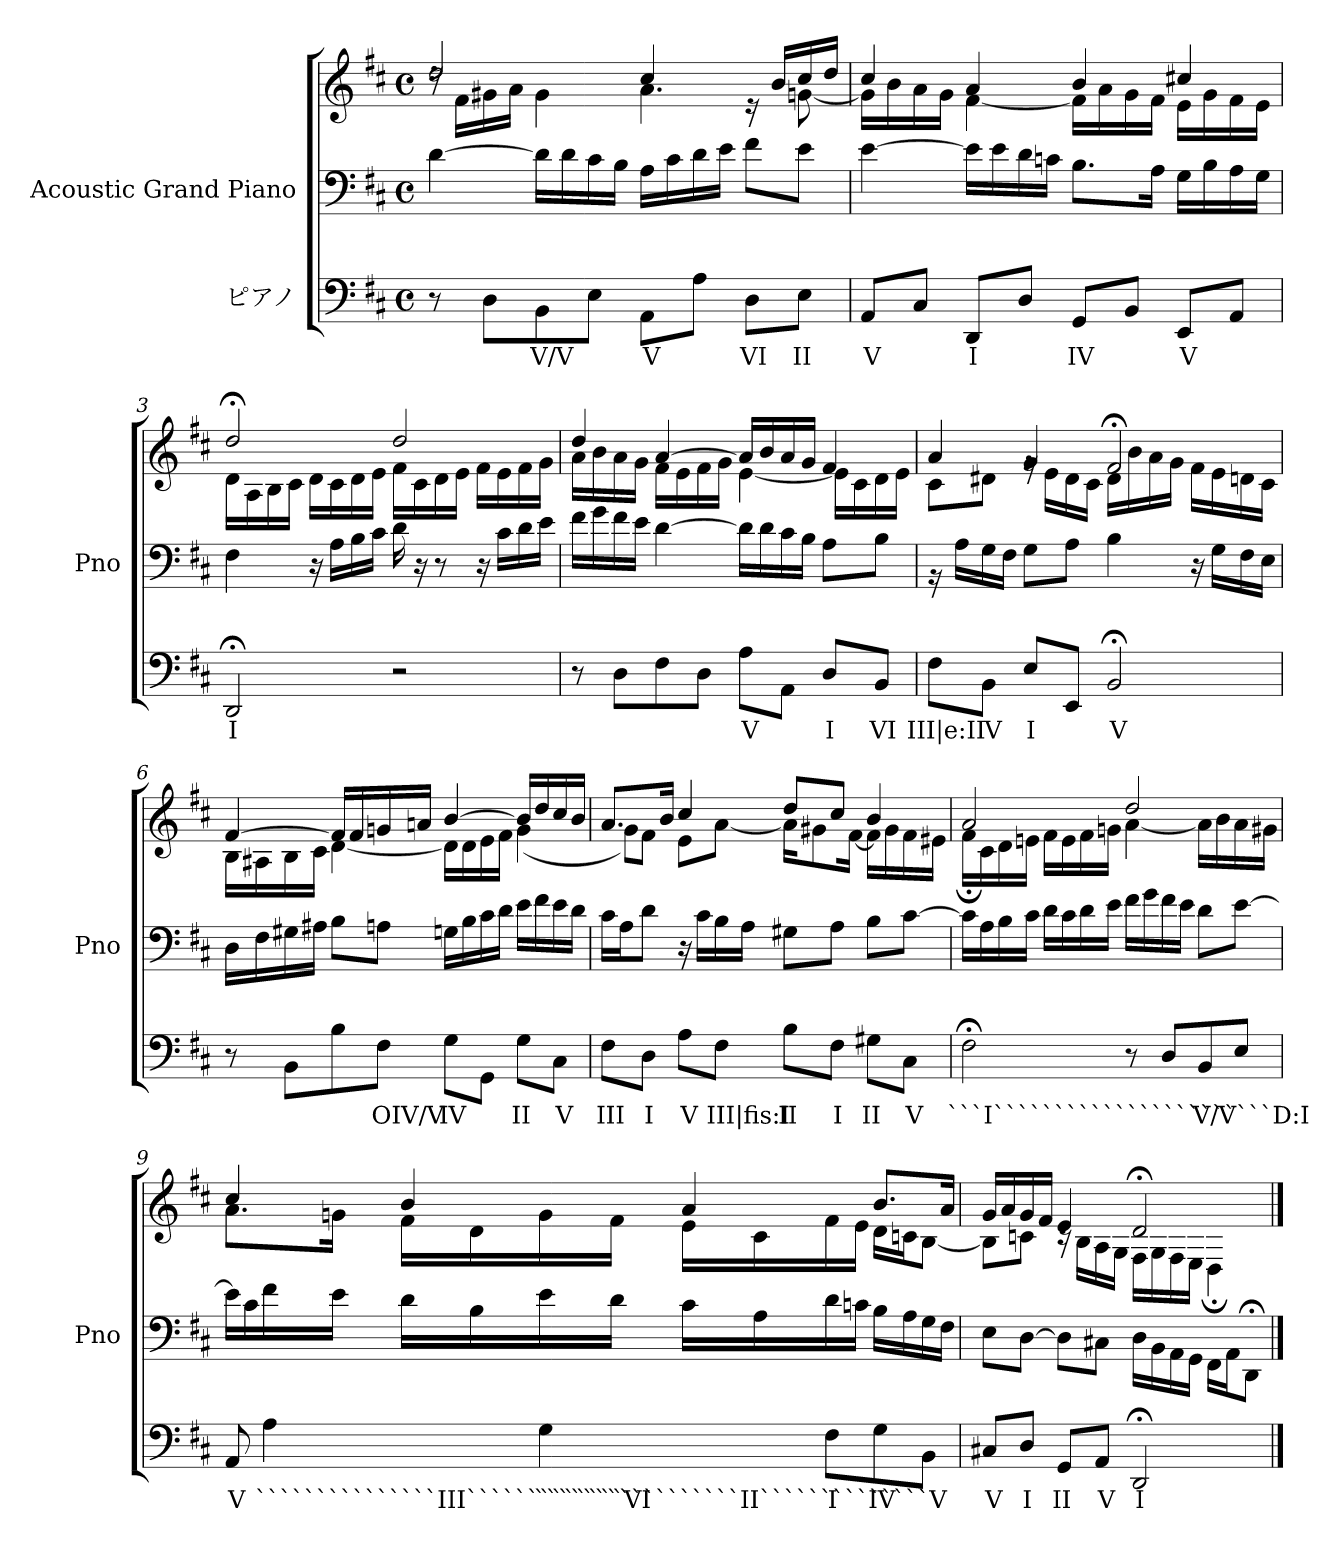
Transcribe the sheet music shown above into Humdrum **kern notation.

**kern	**text	**kern	**kern
*part2	*part2	*part1	*part1
*staff3	*staff3	*staff2	*staff1
*I"ピアノ	*	*I"Acoustic Grand Piano	*
*	*	*I'Pno	*
*clefF4	*	*clefF4	*clefG2
*k[f#c#]	*	*k[f#c#]	*k[f#c#]
*D:	*	*D:	*D:
*M4/4	*	*M4/4	*M4/4
*met(c)	*	*met(c)	*met(c)
*MM120	*	*MM120	*MM120
=1	=1	=1	=1
!	!LO:LY:b	!	!
*	*	*	*^
8r	D:I	[4d\	2dd/	16rdd
.	.	.	.	16f#\LL
8D\L	.	.	.	16g#X\
.	.	.	.	16a\JJ
!	!LO:LY:b	!	!	!
8BB\	V/V	16d\LL]	.	4g#\
.	.	16d\	.	.
8E\J	.	16c#\	.	.
.	.	16B\JJ	.	.
!	!LO:LY:b	!	!	!
8AA\L	V	16A\LL	4cc#/	4.a\
.	.	16c#\	.	.
8A\J	.	16d\	.	.
.	.	16e\JJ	.	.
!	!LO:LY:b	!	!	!
8D\L	VI	8f#\L	16re	.
.	.	.	16b/LL	.
!	!LO:LY:b	!	!	!
8E\J	II	8e\J	16cc#/	[<8gn\
.	.	.	16dd/JJ	.
=2	=2	=2	=2	=2
!	!LO:LY:b	!	!	!
8AA/L	V	[4e\	4cc#/	16g\LL]
.	.	.	.	16b\
8C#/J	.	.	.	16a\
.	.	.	.	16g\JJ
!	!LO:LY:b	!	!	!
8DD/L	I	16e\LL]	4a/	[<4f#\
.	.	16e\	.	.
8D/J	.	16d\	.	.
.	.	16cn\JJ	.	.
!	!LO:LY:b	!	!	!
8GG/L	IV	8.B\L	4b/	16f#\LL]
.	.	.	.	16a\
8BB/J	.	.	.	16g\
.	.	16A\Jk	.	16f#\JJ
!	!LO:LY:b	!	!	!
8EE/L	V	16G\LL	4cc#X/	16e\LL
.	.	16B\	.	16g\
8AA/J	.	16A\	.	16f#\
.	.	16G\JJ	.	16e\JJ
!!LO:LB:g=z	!!
=3	=3	=3	=3	=3
!	!LO:LY:b	!	!	!
2DD;/	I	4F#\	2dd;</	16d\LL
.	.	.	.	16A\
.	.	.	.	16B\
.	.	.	.	16c#\JJ
.	.	16r	.	16d\LL
.	.	16A\LL	.	16c#\
.	.	16B\	.	16d\
.	.	16c#\JJ	.	16e\JJ
2r	.	16d\	2dd/	16f#\LL
.	.	16r	.	16c#\
.	.	8r	.	16d\
.	.	.	.	16e\JJ
.	.	16r	.	16f#\LL
.	.	16c#\LL	.	16e\
.	.	16d\	.	16f#\
.	.	16e\JJ	.	16g\JJ
=4	=4	=4	=4	=4
!	!LO:LY:b	!	!	!
8r	I	16f#\LL	4dd/	16a\LL
.	.	16g\	.	16b\
8D\L	.	16f#\	.	16a\
.	.	16e\JJ	.	16g\JJ
8F#\	.	[4d\	[>4a/	16f#\LL
.	.	.	.	16e\
8D\J	.	.	.	16f#\
.	.	.	.	16g\JJ
!	!LO:LY:b	!	!	!
8A\L	V	16d\LL]	16a/LL]	[<4e\
.	.	16d\	16b/	.
8AA\J	.	16c#\	16a/	.
.	.	16B\JJ	16g/JJ	.
!	!LO:LY:b	!	!	!
8D/L	I	8A\L	4f#/	16e\LL]
.	.	.	.	16c#\
!	!LO:LY:b	!	!	!
8BB/J	VI	8B\J	.	16d\
.	.	.	.	16e\JJ
!!LO:PB:g=z	!!
=5	=5	=5	=5	=5
!	!LO:LY:b	!	!	!
8F#\L	III|e:II	16rBB	4a/	8c#\L
.	.	16A\LL	.	.
!	!LO:LY:b	!	!	!
8BB\J	V	16G\	.	8d#X\J
.	.	16F#\JJ	.	.
!	!LO:LY:b	!	!	!
8E/L	I	8G\L	4g/	16rg
.	.	.	.	16e\LL
8EE/J	.	8A\J	.	16d#\
.	.	.	.	16c#\JJ
!	!LO:LY:b	!	!	!
2BB;/	V	4B\	2f#;</	16d#\LL
.	.	.	.	16b\
.	.	.	.	16a\
.	.	.	.	16g\JJ
.	.	16r	.	16f#\LL
.	.	16G\LL	.	16e\
.	.	16F#\	.	16dn\
.	.	16E\JJ	.	16c#\JJ
=6	=6	=6	=6	=6
!	!LO:LY:b	!	!	!
8r	h:I|D:VI	16D\LL	[>4f#/	16B\LL
.	.	16F#\	.	16A#X\
8BB\L	.	16G#X\	.	16B\
.	.	16A#X\JJ	.	16c#\JJ
8B\	.	8B\L	16f#/LL]	[<4d\
.	.	.	16f#/	.
!	!LO:LY:b	!	!	!
8F#\J	OIV/V	8An\J	16gn/	.
.	.	.	16an/JJ	.
!	!LO:LY:b	!	!	!
8G\L	IV	16Gn\LL	[>4b/	16d\LL]
.	.	16B\	.	16d\
8GG\J	.	16c#\	.	16e\
.	.	16d\JJ	.	16f#\JJ
!	!LO:LY:b	!	!	!
8G\L	II	16e\LL	16b/LL]	(<4g\
.	.	16f#\	16dd/	.
!	!LO:LY:b	!	!	!
8C#\J	V	16e\	16cc#/	.
.	.	16d\JJ	16b/JJ	.
!!LO:LB:g=z	!!
=7	=7	=7	=7	=7
!	!LO:LY:b	!	!	!
8F#\L	III	16c#\LL	8.a/L	8g\L)
.	.	16A\J	.	.
!	!LO:LY:b	!	!	!
8D\J	I	8d\J	.	8f#\J
.	.	.	16b/Jk	.
!	!LO:LY:b	!	!	!
8A\L	V	16r	4cc#/	8e\L
.	.	16c#\LL	.	.
!	!LO:LY:b	!	!	!
8F#\J	III|fis:I	16B\	.	[<8a\J
.	.	16A\JJ	.	.
!	!LO:LY:b	!	!	!
8B\L	II	8G#X\L	8dd/L	16a\KL]
.	.	.	.	8g#X\
!	!LO:LY:b	!	!	!
8F#\J	I	8A\J	8cc#/J	.
.	.	.	.	[<16f#\Jk
!	!LO:LY:b	!	!	!
8G#X\L	II	8B\L	4b/	16f#\LL]
.	.	.	.	16g#\
!	!LO:LY:b	!	!	!
8C#\J	V	[8c#\J	.	16f#\
.	.	.	.	16e#X\JJ
=8	=8	=8	=8	=8
!	!LO:LY:b	!	!	!
2F#;<\	```I```````````````````````D:I	16c#\LL]	2a/	16f#;\LL
.	.	16A\	.	16c#\
.	.	16B\	.	16d\
.	.	16c#\JJ	.	16en\JJ
.	.	16d\LL	.	16f#\LL
.	.	16c#\	.	16e\
.	.	16d\	.	16f#\
.	.	16e\JJ	.	16gn\JJ
8r	.	16f#\LL	2dd/	[<4a\
.	.	16g\	.	.
8D/L	.	16f#\	.	.
.	.	16e\JJ	.	.
!	!LO:LY:b	!	!	!
8BB/	V/V	8d\L	.	16a\LL]
.	.	.	.	16b\
8E/J	.	[8e\J	.	16a\
.	.	.	.	16g#X\JJ
!!LO:LB:g=z	!!
=9	=9	=9	=9	=9
!	!LO:LY:b	!	!	!
8AA/	V	16e\LL]	4cc#/	8.a\L
.	.	16c#\	.	.
!	!LO:LY:b	!	!	!
4A\	```````````````III`````````````VI	16f#\	.	.
.	.	16e\JJ	.	16gn\Jk
.	.	16d\LL	4b/	16f#\LL
.	.	16B\	.	16d\
!	!LO:LY:b	!	!	!
4G\	`````````````````II``````````````V	16e\	.	16g\
.	.	16d\JJ	.	16f#\JJ
.	.	16c#\LL	4a/	16e\LL
.	.	16A\	.	16c#\
!	!LO:LY:b	!	!	!
8F#\L	I	16d\	.	16f#\
.	.	16cn\JJ	.	16e\JJ
!	!LO:LY:b	!	!	!
8G\	IV	16B\LL	8.b/L	16d\LL
.	.	16A\	.	16cn\J
8BB\J	.	16G\	.	[<8B\J
.	.	16F#\JJ	16a/Jk	.
=10	=10	=10	=10	=10
!	!LO:LY:b	!	!	!
8C#X/L	V	8E\L	16g/LL	8B\L]
.	.	.	16a/	.
!	!LO:LY:b	!	!	!
8D/J	I	[8D\J	16g/	8cn\J
.	.	.	16f#/JJ	.
!	!LO:LY:b	!	!	!
8GG/L	II	8D\L]	4e/	16rc
.	.	.	.	16B\LL
!	!LO:LY:b	!	!	!
8AA/J	V	8C#X\J	.	16A\
.	.	.	.	16G\JJ
!	!LO:LY:b	!	!	!
2DD;/	I	16D\LL	2d;</	16F#\LL
.	.	16BB\	.	16G\
.	.	16AA\	.	16F#\
.	.	16GG\JJ	.	16E\JJ
.	.	16FF#\LL	.	4D;\
.	.	16AA\J	.	.
.	.	8DD;<\J	.	.
*	*	*	*v	*v
==	==	==	==
*-	*-	*-	*-
